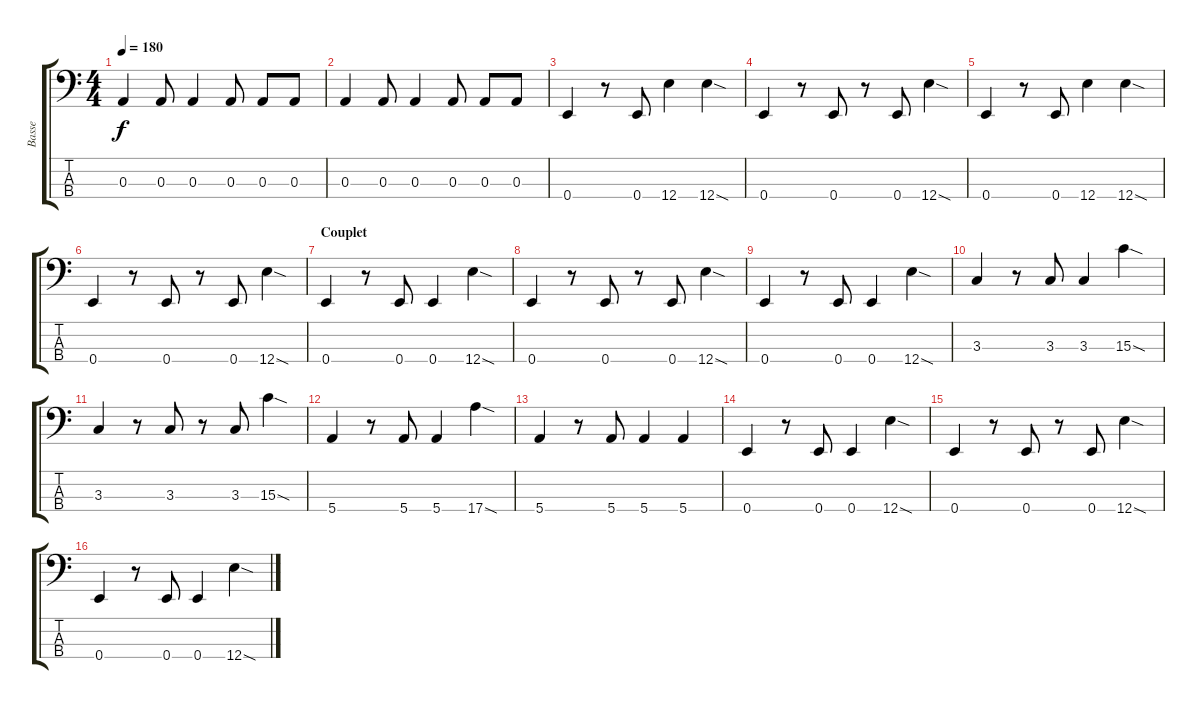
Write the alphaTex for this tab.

\track ("Basse" "Basse") {instrument electricbassfinger}
\staff {score tabs}
\tuning (G2 D2 A1 E1) {hide}
\ts (4 4)
\tempo 180
\clef f4
\ks c
0.3.4{dy f} 0.3.8 0.3.4 0.3.8 0.3.8 0.3.8 |
0.3.4 0.3.8 0.3.4 0.3.8 0.3.8 0.3.8 |
0.4.4 r.8 0.4.8 12.4.4 12.4{sod}.4 |
0.4.4 r.8 0.4.8 r.8 0.4.8 12.4{sod}.4 |
0.4.4 r.8 0.4.8 12.4.4 12.4{sod}.4 |
0.4.4 r.8 0.4.8 r.8 0.4.8 12.4{sod}.4 |
\section ("" "Couplet")
0.4.4 r.8 0.4.8 0.4.4 12.4{sod}.4 |
0.4.4 r.8 0.4.8 r.8 0.4.8 12.4{sod}.4 |
0.4.4 r.8 0.4.8 0.4.4 12.4{sod}.4 |
3.3.4 r.8 3.3.8 3.3.4 15.3{sod}.4 |
3.3.4 r.8 3.3.8 r.8 3.3.8 15.3{sod}.4 |
5.4.4 r.8 5.4.8 5.4.4 17.4{sod}.4 |
5.4.4 r.8 5.4.8 5.4.4 5.4.4 |
0.4.4 r.8 0.4.8 0.4.4 12.4{sod}.4 |
0.4.4 r.8 0.4.8 r.8 0.4.8 12.4{sod}.4 |
0.4.4 r.8 0.4.8 0.4.4 12.4{sod}.4
